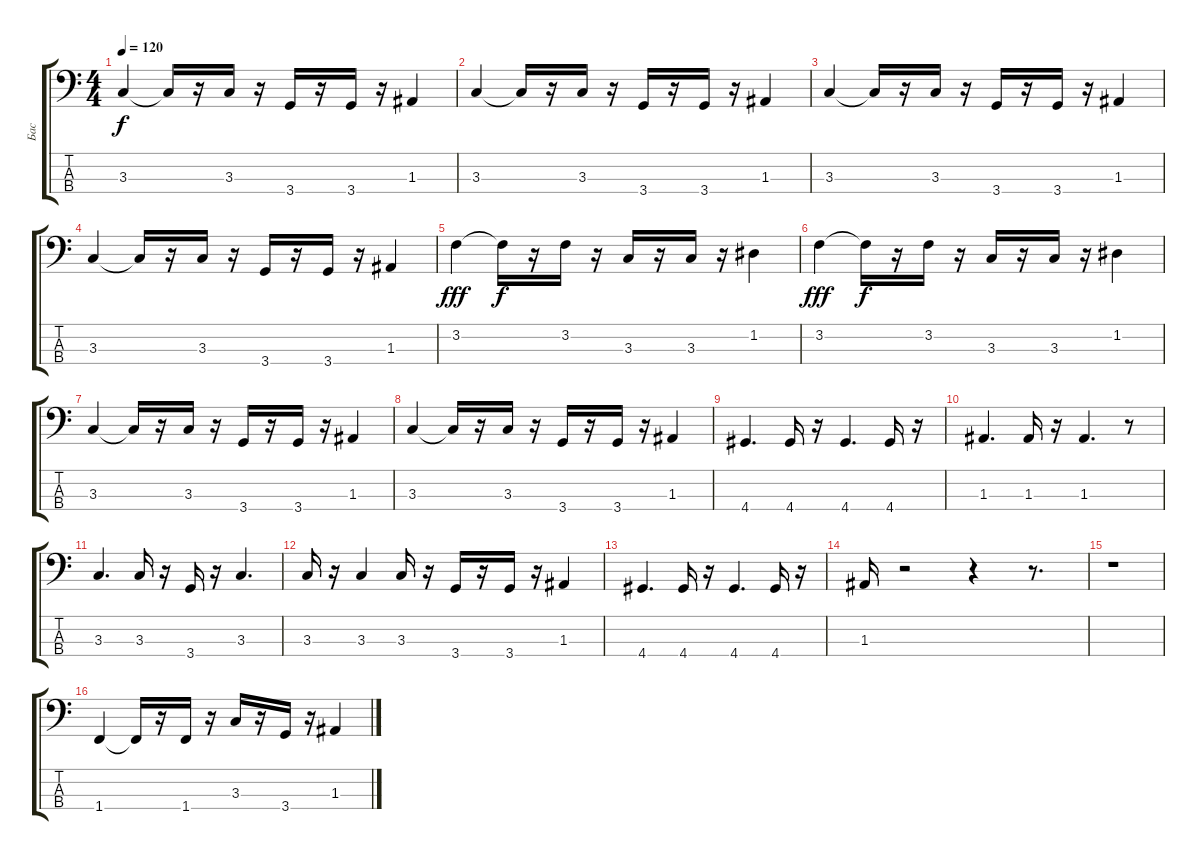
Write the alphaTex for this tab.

\track ("Бас" "Бас") {instrument electricbassfinger}
\staff {score tabs}
\tuning (G2 D2 A1 E1) {hide}
\ts (4 4)
\tempo 120
\clef f4
\ks c
3.3.4{dy f} 3.3{t}.16 r.16 3.3.16 r.16 3.4.16 r.16 3.4.16 r.16 1.3.4 |
3.3.4 3.3{t}.16 r.16 3.3.16 r.16 3.4.16 r.16 3.4.16 r.16 1.3.4 |
3.3.4 3.3{t}.16 r.16 3.3.16 r.16 3.4.16 r.16 3.4.16 r.16 1.3.4 |
3.3.4 3.3{t}.16 r.16 3.3.16 r.16 3.4.16 r.16 3.4.16 r.16 1.3.4 |
3.2.4{dy fff} 3.2{t}.16{dy f} r.16 3.2.16 r.16 3.3.16 r.16 3.3.16 r.16 1.2.4 |
3.2.4{dy fff} 3.2{t}.16{dy f} r.16 3.2.16 r.16 3.3.16 r.16 3.3.16 r.16 1.2.4 |
3.3.4 3.3{t}.16 r.16 3.3.16 r.16 3.4.16 r.16 3.4.16 r.16 1.3.4 |
3.3.4 3.3{t}.16 r.16 3.3.16 r.16 3.4.16 r.16 3.4.16 r.16 1.3.4 |
4.4.4{d} 4.4.16 r.16 4.4.4{d} 4.4.16 r.16 |
1.3.4{d} 1.3.16 r.16 1.3.4{d} r.8 |
3.3.4{d} 3.3.16 r.16 3.4.16 r.16 3.3.4{d} |
3.3.16 r.16 3.3.4 3.3.16 r.16 3.4.16 r.16 3.4.16 r.16 1.3.4 |
4.4.4{d} 4.4.16 r.16 4.4.4{d} 4.4.16 r.16 |
1.3.16 r.2 r.4 r.8{d} |
r.1 |
1.4.4 1.4{t}.16 r.16 1.4.16 r.16 3.3.16 r.16 3.4.16 r.16 1.3.4
